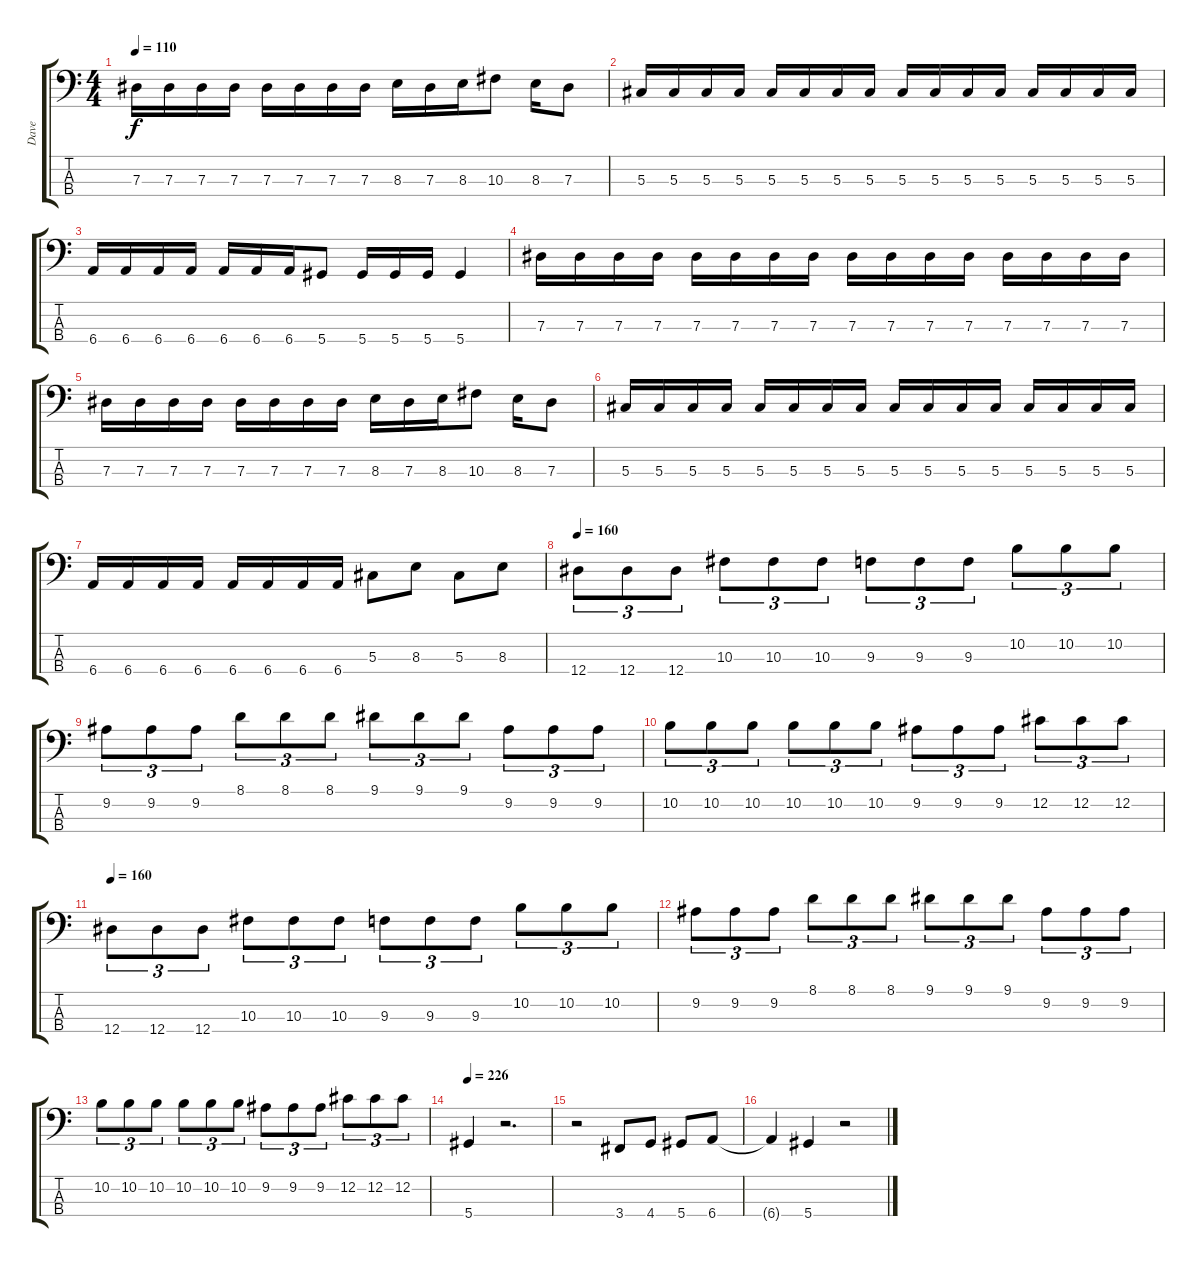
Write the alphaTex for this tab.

\track ("Dave" "Dave") {instrument electricbassfinger}
\staff {score tabs}
\tuning (Gb2 Db2 Ab1 Eb1) {hide}
\ts (4 4)
\tempo 110
\clef f4
\ks c
7.3.16{dy f} 7.3.16 7.3.16 7.3.16 7.3.16 7.3.16 7.3.16 7.3.16 8.3.16 7.3.16 8.3.16 10.3.8 8.3.16 7.3.8 |
5.3.16 5.3.16 5.3.16 5.3.16 5.3.16 5.3.16 5.3.16 5.3.16 5.3.16 5.3.16 5.3.16 5.3.16 5.3.16 5.3.16 5.3.16 5.3.16 |
6.4.16 6.4.16 6.4.16 6.4.16 6.4.16 6.4.16 6.4.16 5.4.8 5.4.16 5.4.16 5.4.16 5.4.4 |
7.3.16 7.3.16 7.3.16 7.3.16 7.3.16 7.3.16 7.3.16 7.3.16 7.3.16 7.3.16 7.3.16 7.3.16 7.3.16 7.3.16 7.3.16 7.3.16 |
7.3.16 7.3.16 7.3.16 7.3.16 7.3.16 7.3.16 7.3.16 7.3.16 8.3.16 7.3.16 8.3.16 10.3.8 8.3.16 7.3.8 |
5.3.16 5.3.16 5.3.16 5.3.16 5.3.16 5.3.16 5.3.16 5.3.16 5.3.16 5.3.16 5.3.16 5.3.16 5.3.16 5.3.16 5.3.16 5.3.16 |
6.4.16 6.4.16 6.4.16 6.4.16 6.4.16 6.4.16 6.4.16 6.4.16 5.3.8 8.3.8 5.3.8 8.3.8 |
\tempo 160
12.4.8{tu (3 2)} 12.4.8{tu (3 2)} 12.4.8{tu (3 2)} 10.3.8{tu (3 2)} 10.3.8{tu (3 2)} 10.3.8{tu (3 2)} 9.3.8{tu (3 2)} 9.3.8{tu (3 2)} 9.3.8{tu (3 2)} 10.2.8{tu (3 2)} 10.2.8{tu (3 2)} 10.2.8{tu (3 2)} |
9.2.8{tu (3 2)} 9.2.8{tu (3 2)} 9.2.8{tu (3 2)} 8.1.8{tu (3 2)} 8.1.8{tu (3 2)} 8.1.8{tu (3 2)} 9.1.8{tu (3 2)} 9.1.8{tu (3 2)} 9.1.8{tu (3 2)} 9.2.8{tu (3 2)} 9.2.8{tu (3 2)} 9.2.8{tu (3 2)} |
10.2.8{tu (3 2)} 10.2.8{tu (3 2)} 10.2.8{tu (3 2)} 10.2.8{tu (3 2)} 10.2.8{tu (3 2)} 10.2.8{tu (3 2)} 9.2.8{tu (3 2)} 9.2.8{tu (3 2)} 9.2.8{tu (3 2)} 12.2.8{tu (3 2)} 12.2.8{tu (3 2)} 12.2.8{tu (3 2)} |
\tempo 160
12.4.8{tu (3 2)} 12.4.8{tu (3 2)} 12.4.8{tu (3 2)} 10.3.8{tu (3 2)} 10.3.8{tu (3 2)} 10.3.8{tu (3 2)} 9.3.8{tu (3 2)} 9.3.8{tu (3 2)} 9.3.8{tu (3 2)} 10.2.8{tu (3 2)} 10.2.8{tu (3 2)} 10.2.8{tu (3 2)} |
9.2.8{tu (3 2)} 9.2.8{tu (3 2)} 9.2.8{tu (3 2)} 8.1.8{tu (3 2)} 8.1.8{tu (3 2)} 8.1.8{tu (3 2)} 9.1.8{tu (3 2)} 9.1.8{tu (3 2)} 9.1.8{tu (3 2)} 9.2.8{tu (3 2)} 9.2.8{tu (3 2)} 9.2.8{tu (3 2)} |
10.2.8{tu (3 2)} 10.2.8{tu (3 2)} 10.2.8{tu (3 2)} 10.2.8{tu (3 2)} 10.2.8{tu (3 2)} 10.2.8{tu (3 2)} 9.2.8{tu (3 2)} 9.2.8{tu (3 2)} 9.2.8{tu (3 2)} 12.2.8{tu (3 2)} 12.2.8{tu (3 2)} 12.2.8{tu (3 2)} |
\tempo 226
5.4.4 r.2{d} |
r.2 3.4.8 4.4.8 5.4.8 6.4.8 |
6.4{t}.4 5.4.4 r.2
